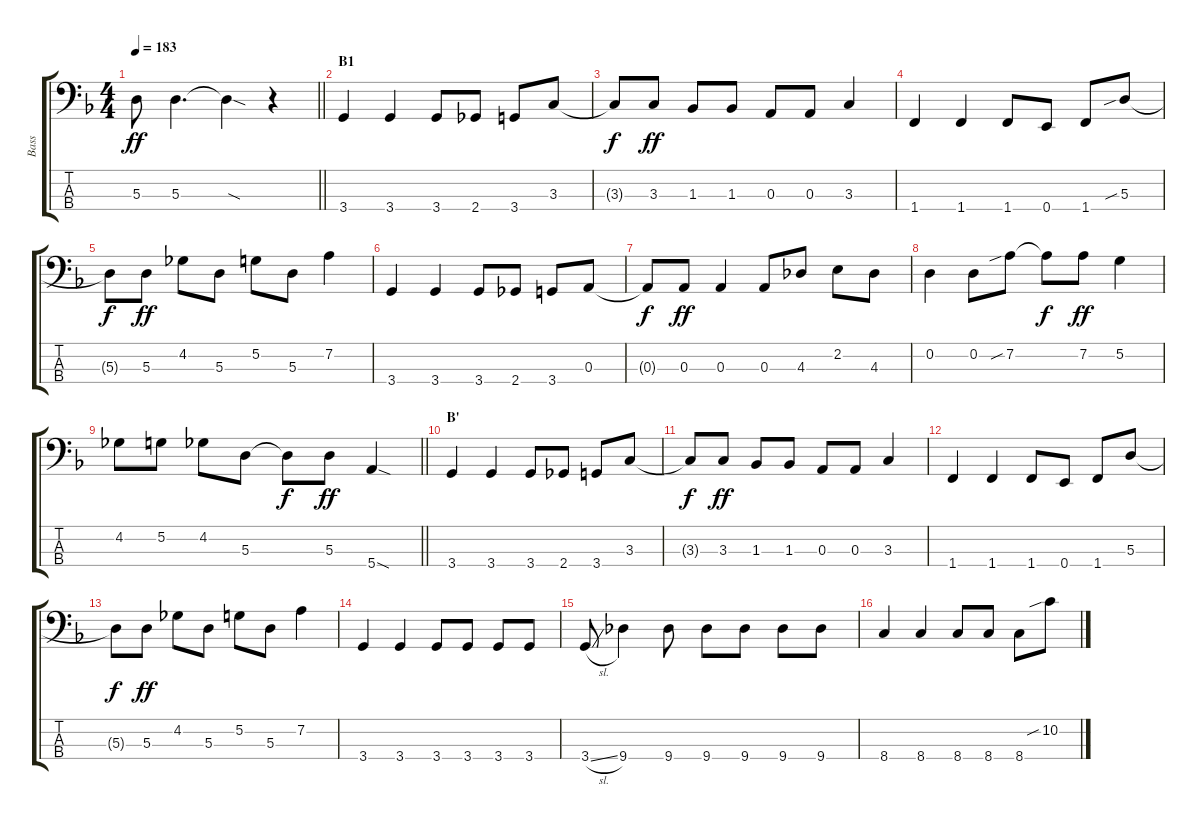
\track ("Bass" "Bass") {instrument electricbasspick}
\staff {score tabs}
\tuning (G2 D2 A1 E1) {hide}
\ts (4 4)
\tempo 183
\clef f4
\barLineRight lightlight
\ks f
5.3.8{dy ff} 5.3.4{d} 5.3{sod t}.4 r.4 |
\section ("" "B1")
3.4.4 3.4.4 3.4.8 2.4.8 3.4.8 3.3.8 |
3.3{t}.8{dy f} 3.3.8{dy ff} 1.3.8 1.3.8 0.3.8 0.3.8 3.3.4 |
1.4.4 1.4.4 1.4.8 0.4.8 1.4.8 5.3{sib}.8 |
5.3{t}.8{dy f} 5.3.8{dy ff} 4.2.8 5.3.8 5.2.8 5.3.8 7.2.4 |
3.4.4 3.4.4 3.4.8 2.4.8 3.4.8 0.3.8 |
0.3{t}.8{dy f} 0.3.8{dy ff} 0.3.4 0.3.8 4.3.8 2.2.8 4.3.8 |
0.2.4 0.2.8 7.2{sib}.8 7.2{t}.8{dy f} 7.2.8{dy ff} 5.2.4 |
\barLineRight lightlight
4.2.8 5.2.8 4.2.8 5.3.8 5.3{t}.8{dy f} 5.3.8{dy ff} 5.4{sod}.4 |
\section ("" "B'")
3.4.4 3.4.4 3.4.8 2.4.8 3.4.8 3.3.8 |
3.3{t}.8{dy f} 3.3.8{dy ff} 1.3.8 1.3.8 0.3.8 0.3.8 3.3.4 |
1.4.4 1.4.4 1.4.8 0.4.8 1.4.8 5.3.8 |
5.3{t}.8{dy f} 5.3.8{dy ff} 4.2.8 5.3.8 5.2.8 5.3.8 7.2.4 |
3.4.4 3.4.4 3.4.8 3.4.8 3.4.8 3.4.8 |
3.4{sl}.8 9.4.4 9.4.8 9.4.8 9.4.8 9.4.8 9.4.8 |
8.4.4 8.4.4 8.4.8 8.4.8 8.4.8 10.2{sib}.8
